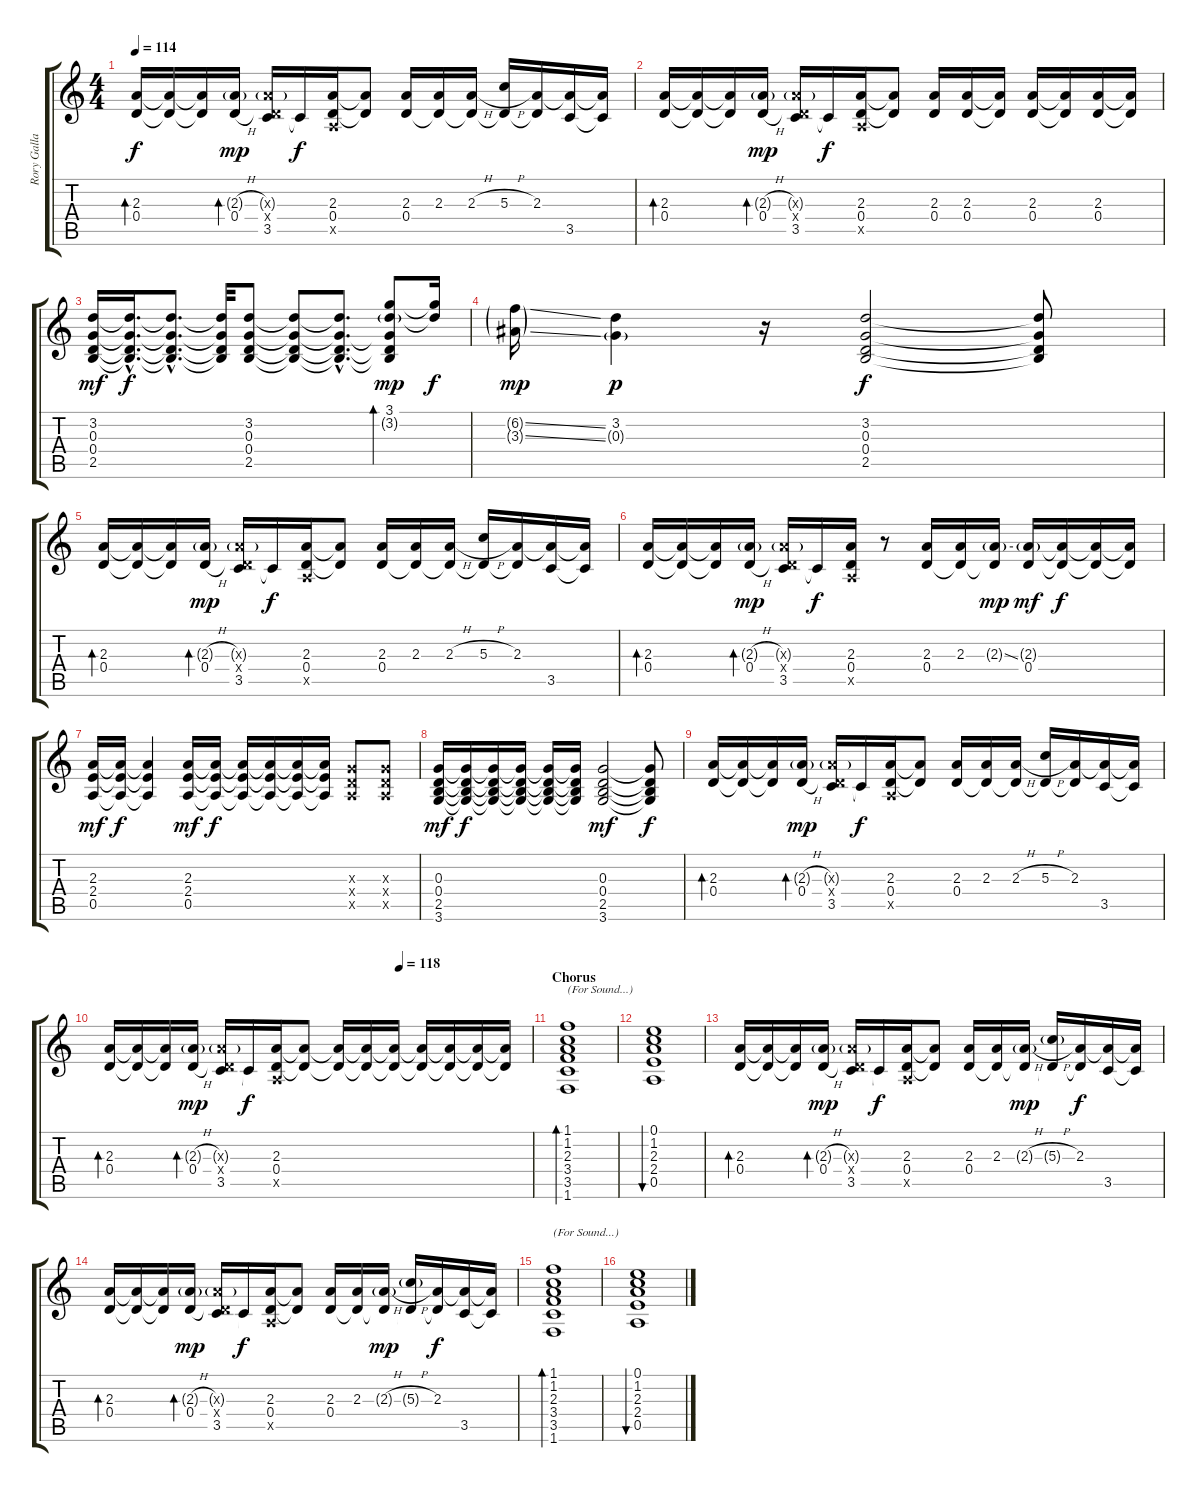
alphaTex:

\track ("Rory Gallagher (For Sound)" "Rory Galla") {instrument electricguitarclean}
\staff {score tabs}
\tuning (E4 B3 G3 D3 A2 E2) {hide}
\ts (4 4)
\tempo 114
\clef g2
\ks c
(2.3 0.4).16{bd 60 dy f} (2.3{t} 0.4{t}).16 (2.3{t} 0.4{t}).16 (2.3{h g} 0.4{h}).16{bd 120 dy mp} (2.3{g x} 0.4{x} 3.5).16 3.5{t}.16{dy f} (2.3 0.4 0.5{x}).16 (2.3{t} 0.4{t}).8 (2.3 0.4).16 (2.3 0.4{t}).16 (2.3{h} 0.4{t}).16 (5.3{h} 0.4{t}).16 (2.3 0.4{t}).16 (2.3{t} 3.5).16 (2.3{t} 3.5{t}).16 |
(2.3 0.4).16{bd 60} (2.3{t} 0.4{t}).16 (2.3{t} 0.4{t}).16 (2.3{h g} 0.4{h}).16{bd 120 dy mp} (2.3{g x} 0.4{x} 3.5).16 3.5{t}.16{dy f} (2.3 0.4 0.5{x}).16 (2.3{t} 0.4{t}).8 (2.3 0.4).16 (2.3 0.4).16 (2.3{t} 0.4{t}).16 (2.3 0.4).16 (2.3{t} 0.4{t}).16 (2.3 0.4).16 (2.3{t} 0.4{t}).16 |
(3.2 0.3 0.4 2.5).16{dy mf} (3.2{hac t} 0.3{hac t} 0.4{hac t} 2.5{hac t}).16{d dy f} (3.2{hac t} 0.3{hac t} 0.4{hac t} 2.5{hac t}).8{d} (3.2{t} 0.3{t} 0.4{t} 2.5{t}).32 (3.2 0.3 0.4 2.5).8 (3.2{t} 0.3{t} 0.4{t} 2.5{t}).8 (3.2{hac t} 0.3{hac t} 0.4{hac t} 2.5{hac t}).8{d} (3.1 3.2{g} 0.3{t} 0.4{t} 2.5{t}).8{bd 240 dy mp} (3.1{t} 3.2{t}).16{dy f} |
(6.2{ss g} 3.3{ss g}).16{dy mp} (3.2 0.3{g}).4{dy p} r.16 (3.2 0.3 0.4 2.5).2{dy f} (3.2{t} 0.3{t} 0.4{t} 2.5{t}).8 |
(2.3 0.4).16{bd 60} (2.3{t} 0.4{t}).16 (2.3{t} 0.4{t}).16 (2.3{h g} 0.4{h}).16{bd 120 dy mp} (2.3{g x} 0.4{x} 3.5).16 3.5{t}.16{dy f} (2.3 0.4 0.5{x}).16 (2.3{t} 0.4{t}).8 (2.3 0.4).16 (2.3 0.4{t}).16 (2.3{h} 0.4{t}).16 (5.3{h} 0.4{t}).16 (2.3 0.4{t}).16 (2.3{t} 3.5).16 (2.3{t} 3.5{t}).16 |
(2.3 0.4).16{bd 60} (2.3{t} 0.4{t}).16 (2.3{t} 0.4{t}).16 (2.3{h g} 0.4{h}).16{bd 120 dy mp} (2.3{g x} 0.4{x} 3.5).16 3.5{t}.16{dy f} (2.3 0.4 0.5{x}).16 r.8 (2.3 0.4).16 (2.3 0.4{t}).16 (2.3{ss g} 0.4{t}).16{dy mp} (2.3{g} 0.4).16{dy mf} (2.3{t} 0.4{t}).16{dy f} (2.3{t} 0.4{t}).16 (2.3{t} 0.4{t}).16 |
(2.3 2.4 0.5).16{dy mf} (2.3{t} 2.4{t} 0.5{t}).16{dy f} (2.3{t} 2.4{t} 0.5{t}).4 (2.3 2.4 0.5).16{dy mf} (2.3{t} 2.4{t} 0.5{t}).16{dy f} (2.3{t} 2.4{t} 0.5{t}).16 (2.3{t} 2.4{t} 0.5{t}).16 (2.3{t} 2.4{t} 0.5{t}).16 (2.3{t} 2.4{t} 0.5{t}).16 (0.3{x} 0.4{x} 0.5{x}).8 (0.3{x} 0.4{x} 0.5{x}).8 |
(0.3 0.4 2.5 3.6).16{dy mf} (0.3{t} 0.4{t} 2.5{t} 3.6{t}).16{dy f} (0.3{t} 0.4{t} 2.5{t} 3.6{t}).16 (0.3{t} 0.4{t} 2.5{t} 3.6{t}).16 (0.3{t} 0.4{t} 2.5{t} 3.6{t}).16 (0.3{t} 0.4{t} 2.5{t} 3.6{t}).16 (0.3 0.4 2.5 3.6).2{dy mf} (0.3{t} 0.4{t} 2.5{t} 3.6{t}).8{dy f} |
(2.3 0.4).16{bd 60} (2.3{t} 0.4{t}).16 (2.3{t} 0.4{t}).16 (2.3{h g} 0.4{h}).16{bd 120 dy mp} (2.3{g x} 0.4{x} 3.5).16 3.5{t}.16{dy f} (2.3 0.4 0.5{x}).16 (2.3{t} 0.4{t}).8 (2.3 0.4).16 (2.3 0.4{t}).16 (2.3{h} 0.4{t}).16 (5.3{h} 0.4{t}).16 (2.3 0.4{t}).16 (2.3{t} 3.5).16 (2.3{t} 3.5{t}).16 |
\tempo (118 0.6875)
(2.3 0.4).16{bd 60} (2.3{t} 0.4{t}).16 (2.3{t} 0.4{t}).16 (2.3{h g} 0.4{h}).16{bd 120 dy mp} (2.3{g x} 0.4{x} 3.5).16 3.5{t}.16{dy f} (2.3 0.4 0.5{x}).16 (2.3{t} 0.4{t}).8 (2.3{t} 0.4{t}).16 (2.3{t} 0.4{t}).16 (2.3{t} 0.4{t}).16 (2.3{t} 0.4{t}).16 (2.3{t} 0.4{t}).16 (2.3{t} 0.4{t}).16 (2.3{t} 0.4{t}).16 |
\section ("" "Chorus")
(1.1 1.2 2.3 3.4 3.5 1.6).1{bd 240 txt "(For Sound...)" volume 12} |
(0.1 1.2 2.3 2.4 0.5).1{bu 240} |
(2.3 0.4).16{bd 60 volume 10} (2.3{t} 0.4{t}).16 (2.3{t} 0.4{t}).16 (2.3{h g} 0.4{h}).16{bd 120 dy mp} (2.3{g x} 0.4{x} 3.5).16 3.5{t}.16{dy f} (2.3 0.4 0.5{x}).16 (2.3{t} 0.4{t}).8 (2.3 0.4).16 (2.3 0.4{t}).16 (2.3{h g} 0.4{t}).16{dy mp} (5.3{h g} 0.4{t}).16 (2.3 0.4{t}).16{dy f} (2.3{t} 3.5).16 (2.3{t} 3.5{t}).16 |
(2.3 0.4).16{bd 60} (2.3{t} 0.4{t}).16 (2.3{t} 0.4{t}).16 (2.3{h g} 0.4{h}).16{bd 120 dy mp} (2.3{g x} 0.4{x} 3.5).16 3.5{t}.16{dy f} (2.3 0.4 0.5{x}).16 (2.3{t} 0.4{t}).8 (2.3 0.4).16 (2.3 0.4{t}).16 (2.3{h g} 0.4{t}).16{dy mp} (5.3{h g} 0.4{t}).16 (2.3 0.4{t}).16{dy f} (2.3{t} 3.5).16 (2.3{t} 3.5{t}).16 |
(1.1 1.2 2.3 3.4 3.5 1.6).1{bd 240 txt "(For Sound...)" volume 12} |
(0.1 1.2 2.3 2.4 0.5).1{bu 240}
